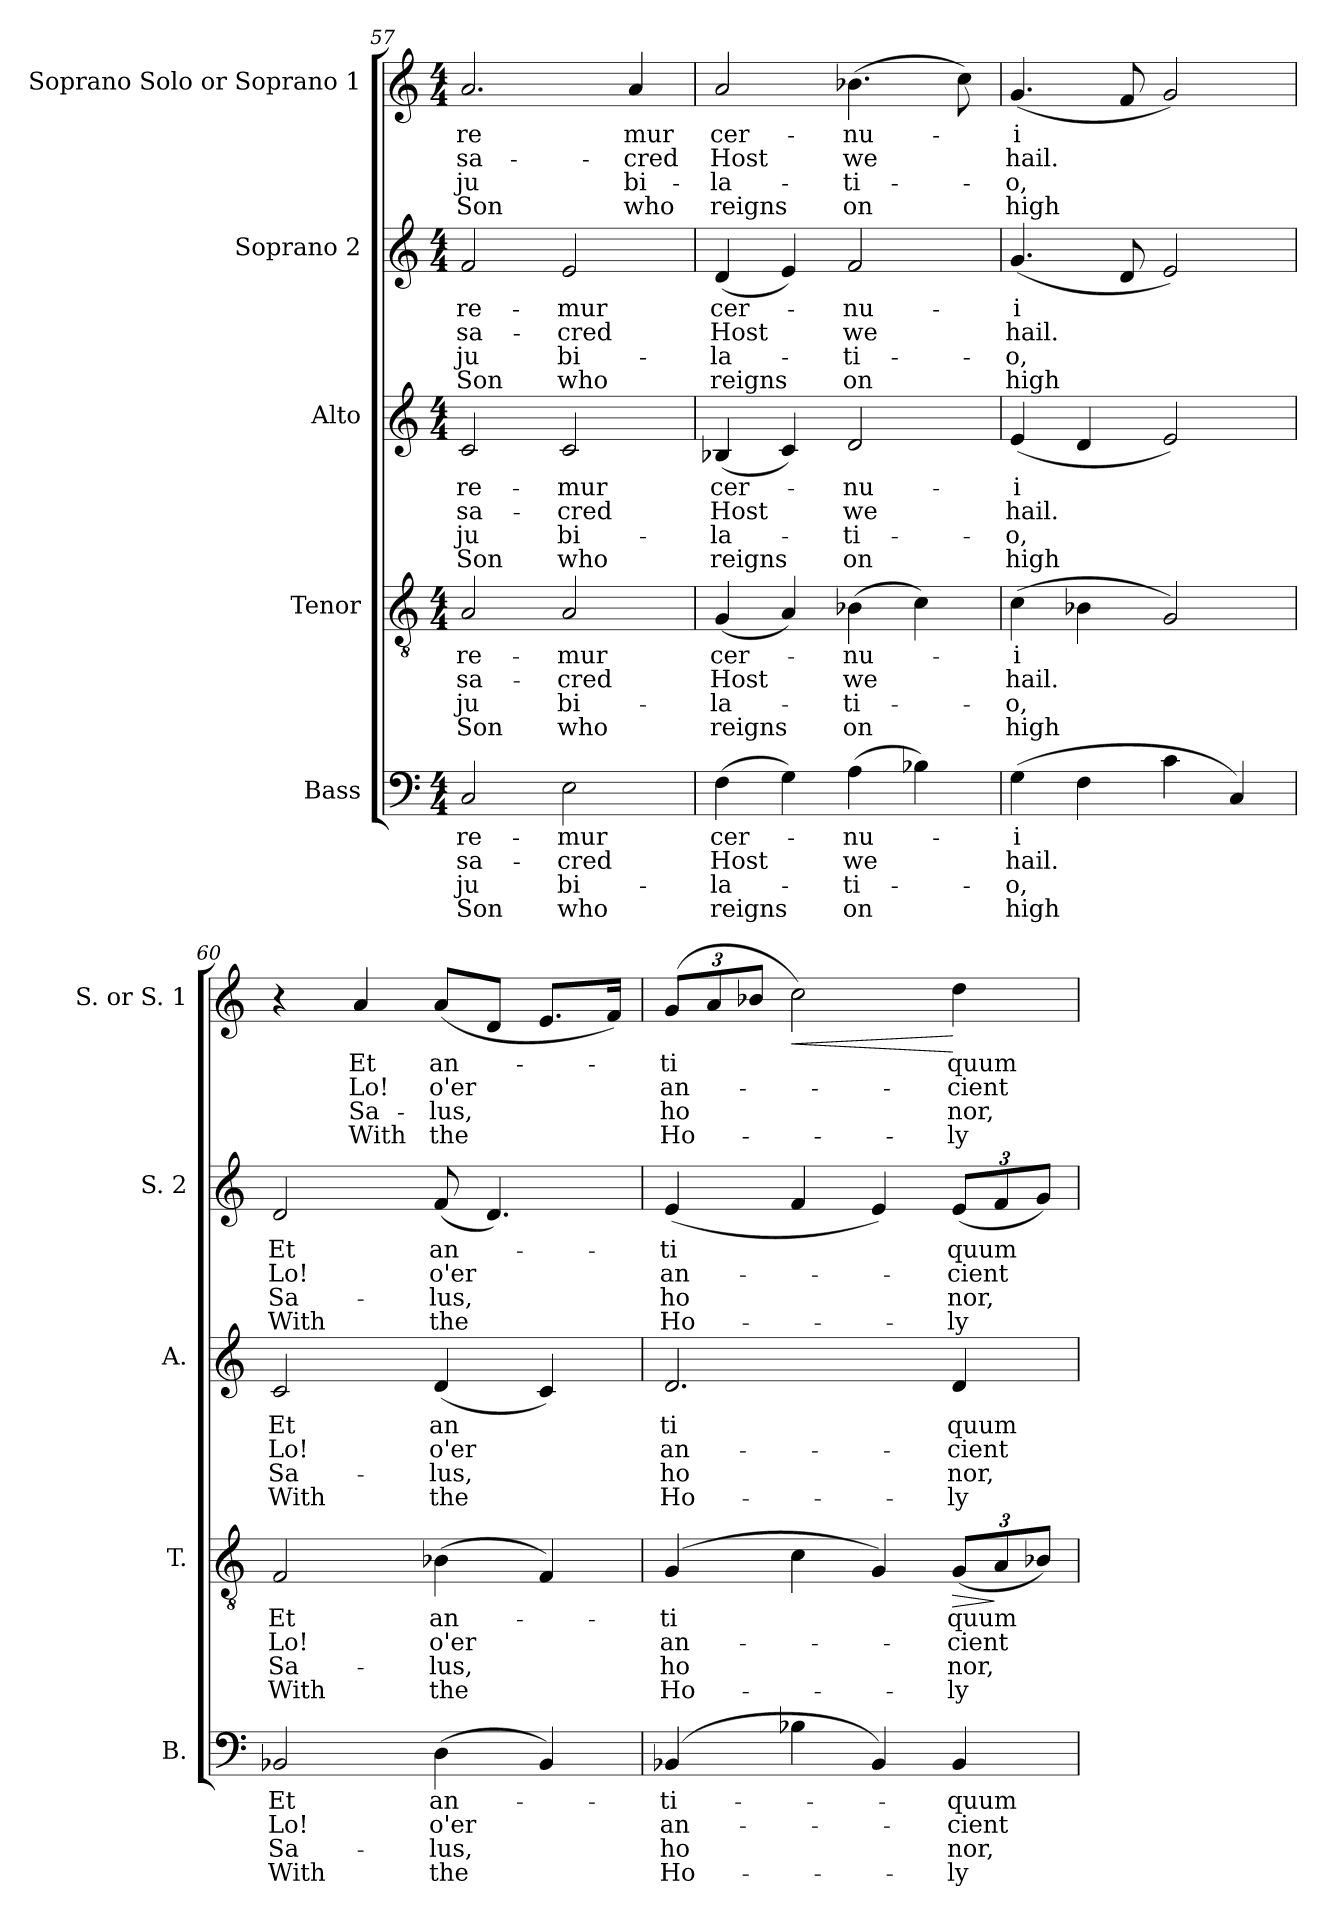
**kern	**text	**text	**text	**text	**kern	**text	**text	**text	**text	**dynam	**kern	**text	**text	**text	**text	**kern	**text	**text	**text	**text	**kern	**text	**text	**text	**text	**dynam
*part5	*part5	*part5	*part5	*part5	*part4	*part4	*part4	*part4	*part4	*part4	*part3	*part3	*part3	*part3	*part3	*part2	*part2	*part2	*part2	*part2	*part1	*part1	*part1	*part1	*part1	*part1
*staff5	*staff5	*staff5	*staff5	*staff5	*staff4	*staff4	*staff4	*staff4	*staff4	*staff4	*staff3	*staff3	*staff3	*staff3	*staff3	*staff2	*staff2	*staff2	*staff2	*staff2	*staff1	*staff1	*staff1	*staff1	*staff1	*staff1
*I"Bass	*	*	*	*	*I"Tenor	*	*	*	*	*	*I"Alto	*	*	*	*	*I"Soprano 2	*	*	*	*	*I"Soprano Solo or Soprano 1	*	*	*	*	*
*I'B.	*	*	*	*	*I'T.	*	*	*	*	*	*I'A.	*	*	*	*	*I'S. 2	*	*	*	*	*I'S. or S. 1	*	*	*	*	*
*clefF4	*	*	*	*	*clefGv2	*	*	*	*	*	*clefG2	*	*	*	*	*clefG2	*	*	*	*	*clefG2	*	*	*	*	*
*k[]	*	*	*	*	*k[]	*	*	*	*	*	*k[]	*	*	*	*	*k[]	*	*	*	*	*k[]	*	*	*	*	*
*C:	*	*	*	*	*C:	*	*	*	*	*	*C:	*	*	*	*	*C:	*	*	*	*	*C:	*	*	*	*	*
*M4/4	*	*	*	*	*M4/4	*	*	*	*	*	*M4/4	*	*	*	*	*M4/4	*	*	*	*	*M4/4	*	*	*	*	*
=57	=57	=57	=57	=57	=57	=57	=57	=57	=57	=57	=57	=57	=57	=57	=57	=57	=57	=57	=57	=57	=57	=57	=57	=57	=57	=57
!	!LO:LY:b	!LO:LY:b	!LO:LY:b	!LO:LY:b	!	!LO:LY:b	!LO:LY:b	!LO:LY:b	!LO:LY:b	!	!	!LO:LY:b	!LO:LY:b	!LO:LY:b	!LO:LY:b	!	!LO:LY:b	!LO:LY:b	!LO:LY:b	!LO:LY:b	!	!LO:LY:b	!LO:LY:b	!LO:LY:b	!LO:LY:b	!
2C/	-re-	-sa-	ju	Son	2A/	-re-	-sa-	ju	Son	.	2c/	-re-	-sa-	ju	Son	2f/	-re-	-sa-	ju	Son	2.a/	-re	-sa-	ju	Son	.
!	!LO:LY:b	!LO:LY:b	!LO:LY:b	!LO:LY:b	!	!LO:LY:b	!LO:LY:b	!LO:LY:b	!LO:LY:b	!	!	!LO:LY:b	!LO:LY:b	!LO:LY:b	!LO:LY:b	!	!LO:LY:b	!LO:LY:b	!LO:LY:b	!LO:LY:b	!	!	!	!	!	!
2E\	-mur	-cred	bi-	who	2A/	-mur	-cred	bi-	who	.	2c/	-mur	-cred	bi-	who	2e/	-mur	-cred	bi-	who	.	.	.	.	.	.
!	!	!	!	!	!	!	!	!	!	!	!	!	!	!	!	!	!	!	!	!	!	!LO:LY:b	!LO:LY:b	!LO:LY:b	!LO:LY:b	!
.	.	.	.	.	.	.	.	.	.	.	.	.	.	.	.	.	.	.	.	.	4a/	mur	-cred	bi-	who	.
=58	=58	=58	=58	=58	=58	=58	=58	=58	=58	=58	=58	=58	=58	=58	=58	=58	=58	=58	=58	=58	=58	=58	=58	=58	=58	=58
!	!LO:LY:b	!LO:LY:b	!LO:LY:b	!LO:LY:b	!	!LO:LY:b	!LO:LY:b	!LO:LY:b	!LO:LY:b	!	!	!LO:LY:b	!LO:LY:b	!LO:LY:b	!LO:LY:b	!	!LO:LY:b	!LO:LY:b	!LO:LY:b	!LO:LY:b	!	!LO:LY:b	!LO:LY:b	!LO:LY:b	!LO:LY:b	!
(>4F\	cer-	Host	-la-	reigns	(<4G/	cer-	Host	-la-	reigns	.	(<4B-X/	cer-	Host	-la-	reigns	(<4d/	cer-	Host	-la-	reigns	2a/	cer-	Host	-la-	reigns	.
4G\)	.	.	.	.	4A/)	.	.	.	.	.	4c/)	.	.	.	.	4e/)	.	.	.	.	.	.	.	.	.	.
!	!LO:LY:b	!LO:LY:b	!LO:LY:b	!LO:LY:b	!	!LO:LY:b	!LO:LY:b	!LO:LY:b	!LO:LY:b	!	!	!LO:LY:b	!LO:LY:b	!LO:LY:b	!LO:LY:b	!	!LO:LY:b	!LO:LY:b	!LO:LY:b	!LO:LY:b	!	!LO:LY:b	!LO:LY:b	!LO:LY:b	!LO:LY:b	!
(>4A\	-nu-	we	-ti-	on	(<4B-X\	-nu-	we	-ti-	on	.	2d/	-nu-	we	-ti-	on	2f/	-nu-	we	-ti-	on	(<4.b-X\	-nu-	we	-ti-	on	.
4B-X\)	.	.	.	.	4c\)	.	.	.	.	.	.	.	.	.	.	.	.	.	.	.	.	.	.	.	.	.
.	.	.	.	.	.	.	.	.	.	.	.	.	.	.	.	.	.	.	.	.	8cc\)	.	.	.	.	.
=59	=59	=59	=59	=59	=59	=59	=59	=59	=59	=59	=59	=59	=59	=59	=59	=59	=59	=59	=59	=59	=59	=59	=59	=59	=59	=59
!	!LO:LY:b	!LO:LY:b	!LO:LY:b	!LO:LY:b	!	!LO:LY:b:rj	!LO:LY:b:rj	!LO:LY:b:rj	!LO:LY:b:rj	!	!	!LO:LY:b:rj	!LO:LY:b:rj	!LO:LY:b:rj	!LO:LY:b:rj	!	!LO:LY:b:rj	!LO:LY:b:rj	!LO:LY:b:rj	!LO:LY:b:rj	!	!LO:LY:b:rj	!LO:LY:b:rj	!LO:LY:b:rj	!LO:LY:b:rj	!
(>4G\	-i	hail.	-o,	high	(<4c\	-i	hail.	-o,	high	.	(<4e/	-i	hail.	-o,	high	(<4.g/	-i	hail.	-o,	high	(<4.g/	-i	hail.	-o,	high	.
4F\	.	.	.	.	4B-X\	.	.	.	.	.	4d/	.	.	.	.	.	.	.	.	.	.	.	.	.	.	.
.	.	.	.	.	.	.	.	.	.	.	.	.	.	.	.	8d/	.	.	.	.	8f/	.	.	.	.	.
4c\	.	.	.	.	2G/)	.	.	.	.	.	2e/)	.	.	.	.	2e/)	.	.	.	.	2g/)	.	.	.	.	.
4C/)	.	.	.	.	.	.	.	.	.	.	.	.	.	.	.	.	.	.	.	.	.	.	.	.	.	.
!!LO:PB:g=z
=60	=60	=60	=60	=60	=60	=60	=60	=60	=60	=60	=60	=60	=60	=60	=60	=60	=60	=60	=60	=60	=60	=60	=60	=60	=60	=60
!	!LO:LY:b:rj	!LO:LY:b:rj	!LO:LY:b:rj	!LO:LY:b:rj	!	!LO:LY:b:rj	!LO:LY:b:rj	!LO:LY:b:rj	!LO:LY:b:rj	!	!	!LO:LY:b:rj	!LO:LY:b:rj	!LO:LY:b:rj	!LO:LY:b:rj	!	!LO:LY:b:rj	!LO:LY:b:rj	!LO:LY:b:rj	!LO:LY:b:rj	!	!	!	!	!	!
2BB-X/	Et	Lo!	Sa-	With	2F/	Et	Lo!	Sa-	With	.	2c/	Et	Lo!	Sa-	With	2d/	Et	Lo!	Sa-	With	4r	.	.	.	.	.
!	!	!	!	!	!	!	!	!	!	!	!	!	!	!	!	!	!	!	!	!	!	!LO:LY:b	!LO:LY:b	!LO:LY:b	!LO:LY:b	!
.	.	.	.	.	.	.	.	.	.	.	.	.	.	.	.	.	.	.	.	.	4a/	Et	Lo!	Sa-	With	.
!	!LO:LY:b	!LO:LY:b	!LO:LY:b	!LO:LY:b	!	!LO:LY:b	!LO:LY:b	!LO:LY:b	!LO:LY:b	!	!	!LO:LY:b	!LO:LY:b	!LO:LY:b	!LO:LY:b	!	!LO:LY:b	!LO:LY:b	!LO:LY:b	!LO:LY:b	!	!LO:LY:b	!LO:LY:b	!LO:LY:b	!LO:LY:b	!
(>4D\	an-	o'er	-lus,	the	(<4B-X\	an-	o'er	-lus,	the	.	(<4d/	an	o'er	-lus,	the	(<8f/	an-	o'er	-lus,	the	(<8a/L	an-	o'er	-lus,	the	.
.	.	.	.	.	.	.	.	.	.	.	.	.	.	.	.	4.d/)	.	.	.	.	8d/J	.	.	.	.	.
4BB-/)	.	.	.	.	4F/)	.	.	.	.	.	4c/)	.	.	.	.	.	.	.	.	.	8.e/L	.	.	.	.	.
.	.	.	.	.	.	.	.	.	.	.	.	.	.	.	.	.	.	.	.	.	16f/Jk)	.	.	.	.	.
=61	=61	=61	=61	=61	=61	=61	=61	=61	=61	=61	=61	=61	=61	=61	=61	=61	=61	=61	=61	=61	=61	=61	=61	=61	=61	=61
!	!LO:LY:b	!LO:LY:b	!LO:LY:b	!LO:LY:b	!	!LO:LY:b	!LO:LY:b	!LO:LY:b	!LO:LY:b	!	!	!LO:LY:b	!LO:LY:b	!LO:LY:b	!LO:LY:b	!	!LO:LY:b	!LO:LY:b	!LO:LY:b	!LO:LY:b	!	!LO:LY:b	!LO:LY:b	!LO:LY:b	!LO:LY:b	!
(<4BB-X/	-ti-	an-	ho	Ho-	(<4G/	-ti	an-	ho	Ho-	.	2.d/	ti	an-	ho	Ho-	(<4e/	-ti	an-	ho	Ho-	(<12g/L	-ti	an-	ho	Ho-	.
.	.	.	.	.	.	.	.	.	.	.	.	.	.	.	.	.	.	.	.	.	12a/	.	.	.	.	.
.	.	.	.	.	.	.	.	.	.	.	.	.	.	.	.	.	.	.	.	.	12b-X/J	.	.	.	.	.
!	!	!	!	!	!	!	!	!	!	!	!	!	!	!	!	!	!	!	!	!	!	!	!	!	!	!LO:HP:b
4B-X\	.	.	.	.	4c\	.	.	.	.	.	.	.	.	.	.	4f/	.	.	.	.	2cc\)	.	.	.	.	<
4BB-/)	.	.	.	.	4G/)	.	.	.	.	.	.	.	.	.	.	4e/)	.	.	.	.	.	.	.	.	.	.
!	!LO:LY:b	!LO:LY:b	!LO:LY:b	!LO:LY:b	!	!	!	!	!	!	!	!	!	!	!	!	!	!	!	!	!	!	!	!	!	!
*	*	*	*	*	*Xbrackettup	*	*	*	*	*	*	*	*	*	*	*	*	*	*	*	*	*	*	*	*	*
!	!	!	!	!	!	!LO:LY:b	!LO:LY:b	!LO:LY:b	!LO:LY:b	!LO:HP:b	!	!LO:LY:b	!LO:LY:b	!LO:LY:b	!LO:LY:b	!	!LO:LY:b	!LO:LY:b	!LO:LY:b	!LO:LY:b	!	!LO:LY:b	!LO:LY:b	!LO:LY:b	!LO:LY:b	!
4BB-/	-quum	-cient	nor,	-ly	(<12G/L	quum	-cient	nor,	-ly	>	4d/	quum	-cient	nor,	-ly	(<12e/L	quum	-cient	nor,	-ly	4dd\	quum	-cient	nor,	-ly	[
.	.	.	.	.	12A/	.	.	.	.	]	.	.	.	.	.	12f/	.	.	.	.	.	.	.	.	.	.
.	.	.	.	.	12B-X/J)	.	.	.	.	.	.	.	.	.	.	12g/J)	.	.	.	.	.	.	.	.	.	.
=	=	=	=	=	=	=	=	=	=	=	=	=	=	=	=	=	=	=	=	=	=	=	=	=	=	=
*-	*-	*-	*-	*-	*-	*-	*-	*-	*-	*-	*-	*-	*-	*-	*-	*-	*-	*-	*-	*-	*-	*-	*-	*-	*-	*-
